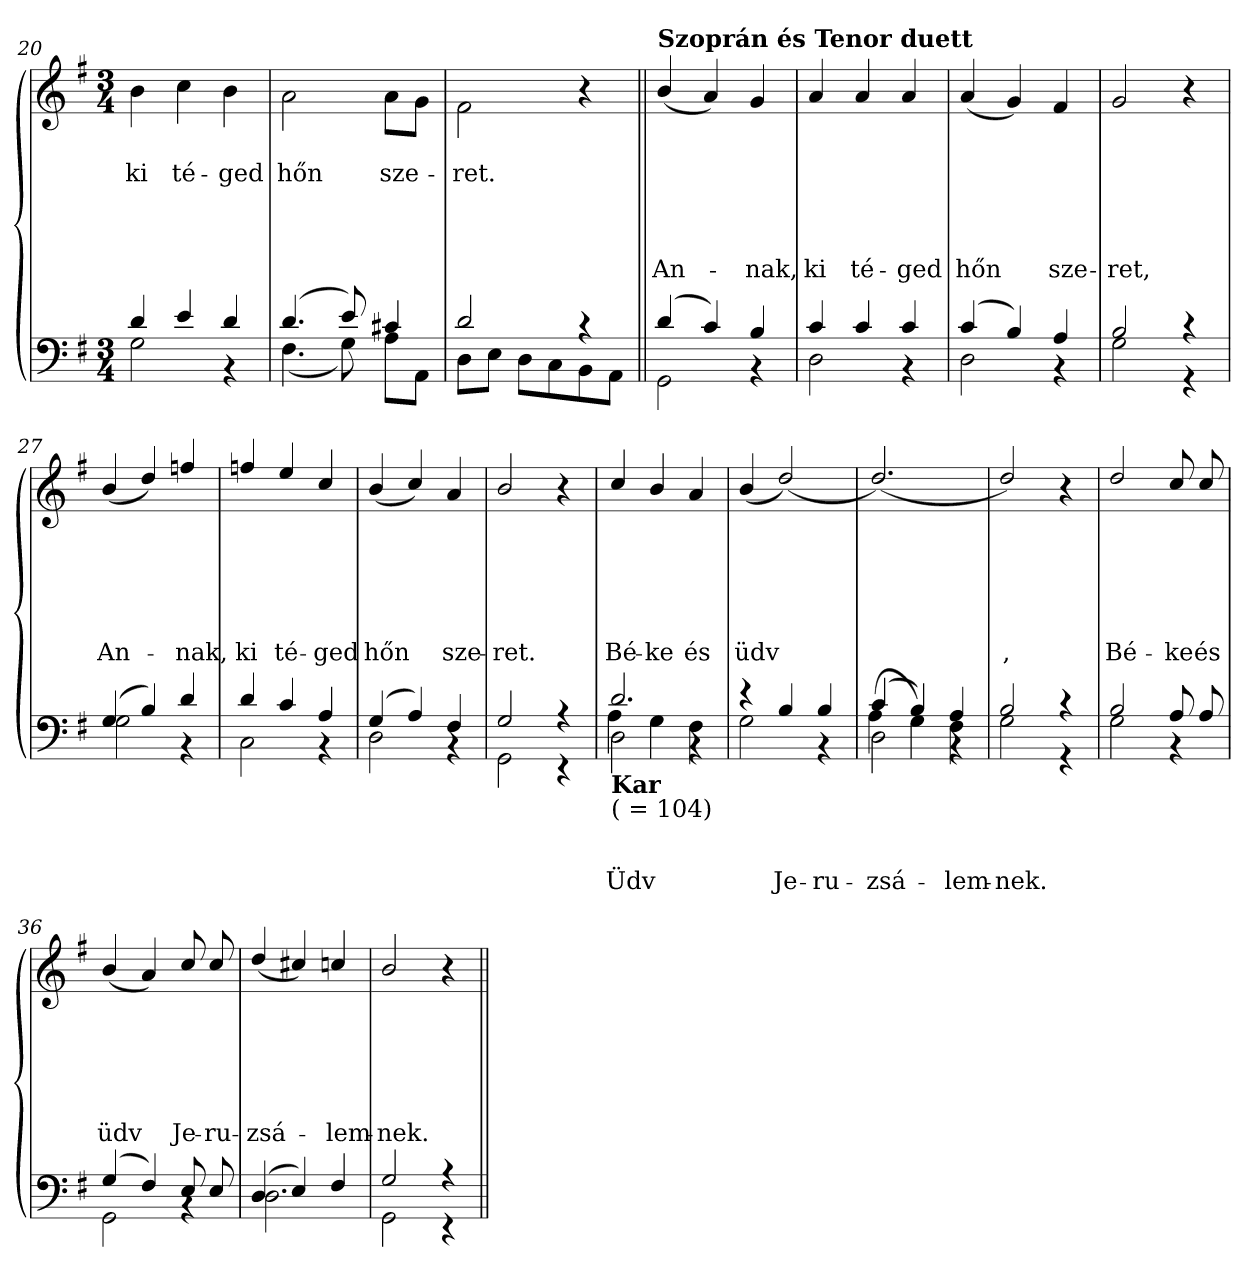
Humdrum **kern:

**kern	**text	**text	**text	**kern	**text	**text	**text	**text	**text	**text
*part2	*part2	*part2	*part2	*part1	*part1	*part1	*part1	*part1	*part1	*part1
*staff2	*staff2	*staff2	*staff2	*staff1	*staff1	*staff1	*staff1	*staff1	*staff1	*staff1
*clefF4	*	*	*	*clefG2	*	*	*	*	*	*
*k[f#]	*	*	*	*k[f#]	*	*	*	*	*	*
*e:	*	*	*	*e:	*	*	*	*	*	*
*M3/4	*	*	*	*M3/4	*	*	*	*	*	*
=20	=20	=20	=20	=20	=20	=20	=20	=20	=20	=20
*^	*	*	*	*	*	*	*	*	*	*
!	!	!	!	!	!	!	!LO:LY:b	!	!	!	!
4d/	2G\	.	.	.	4b\	.	ki	.	.	.	.
!	!	!	!	!	!	!	!LO:LY:b	!	!	!	!
4e/	.	.	.	.	4cc\	.	té-	.	.	.	.
!	!	!	!	!	!	!	!LO:LY:b	!	!	!	!
4d/	4rBB	.	.	.	4b\	.	-ged	.	.	.	.
=21	=21	=21	=21	=21	=21	=21	=21	=21	=21	=21	=21
!	!	!	!	!	!	!	!LO:LY:b	!	!	!	!
(>4.d/	(<4.F#\	.	.	.	2a\	.	hőn	.	.	.	.
8e/)	8G\)	.	.	.	.	.	.	.	.	.	.
!	!	!	!	!	!	!	!LO:LY:b	!	!	!	!
4c#X/	8A\L	.	.	.	8a\L	.	sze-	.	.	.	.
.	8AA\J	.	.	.	8g\J	.	.	.	.	.	.
=22	=22	=22	=22	=22	=22	=22	=22	=22	=22	=22	=22
!	!	!	!	!	!	!	!LO:LY:b	!	!	!	!
2d/	8D\L	.	.	.	2f#\	.	-ret.	.	.	.	.
.	8E\J	.	.	.	.	.	.	.	.	.	.
.	8D\L	.	.	.	.	.	.	.	.	.	.
.	8C\	.	.	.	.	.	.	.	.	.	.
4rc	8BB\	.	.	.	4r	.	.	.	.	.	.
.	8AA\J	.	.	.	.	.	.	.	.	.	.
!!LO:PB:g=z
=23||	=23||	=23||	=23||	=23||	=23||	=23||	=23||	=23||	=23||	=23||	=23||
!	!	!	!	!	!LO:TX:a:B:t=Szoprán és Tenor duett	!	!	!	!	!	!
!	!	!	!	!	!	!	!	!	!	!	!LO:LY:b
(>4d/	2GG\	.	.	.	(>4b/	.	.	.	.	.	An-
4c/)	.	.	.	.	4a/)	.	.	.	.	.	.
!	!	!	!	!	!	!	!	!	!	!	!LO:LY:b
4B/	4rBB	.	.	.	4g/	.	.	.	.	.	-nak,
=24	=24	=24	=24	=24	=24	=24	=24	=24	=24	=24	=24
!	!	!	!	!	!	!	!	!	!	!	!LO:LY:b
4c/	2D\	.	.	.	4a/	.	.	.	.	.	ki
!	!	!	!	!	!	!	!	!	!	!	!LO:LY:b
4c/	.	.	.	.	4a/	.	.	.	.	.	té-
!	!	!	!	!	!	!	!	!	!	!	!LO:LY:b
4c/	4rBB	.	.	.	4a/	.	.	.	.	.	-ged
=25	=25	=25	=25	=25	=25	=25	=25	=25	=25	=25	=25
!	!	!	!	!	!	!	!	!	!	!	!LO:LY:b
(>4c/	2D\	.	.	.	(>4a/	.	.	.	.	.	hőn
4B/)	.	.	.	.	4g/)	.	.	.	.	.	.
!	!	!	!	!	!	!	!	!	!	!	!LO:LY:b
4A/	4rBB	.	.	.	4f#/	.	.	.	.	.	sze-
=26	=26	=26	=26	=26	=26	=26	=26	=26	=26	=26	=26
!	!	!	!	!	!	!	!	!	!	!	!LO:LY:b
2B/	2G\	.	.	.	2g/	.	.	.	.	.	-ret,
4r	4r	.	.	.	4r	.	.	.	.	.	.
=27	=27	=27	=27	=27	=27	=27	=27	=27	=27	=27	=27
!	!	!	!	!	!	!	!	!	!	!	!LO:LY:b
(>4G/	2G\	.	.	.	(>4b/	.	.	.	.	.	An-
4B/)	.	.	.	.	4dd/)	.	.	.	.	.	.
!	!	!	!	!	!	!	!	!	!	!	!LO:LY:b
4d/	4rBB	.	.	.	4ffn/	.	.	.	.	.	-nak,
=28	=28	=28	=28	=28	=28	=28	=28	=28	=28	=28	=28
!	!	!	!	!	!	!	!	!	!	!	!LO:LY:b
4d/	2C\	.	.	.	4ffn/	.	.	.	.	.	ki
!	!	!	!	!	!	!	!	!	!	!	!LO:LY:b
4c/	.	.	.	.	4ee/	.	.	.	.	.	té-
!	!	!	!	!	!	!	!	!	!	!	!LO:LY:b
4A/	4rBB	.	.	.	4cc/	.	.	.	.	.	-ged
=29	=29	=29	=29	=29	=29	=29	=29	=29	=29	=29	=29
!	!	!	!	!	!	!	!	!	!	!	!LO:LY:b
(>4G/	2D\	.	.	.	(>4b/	.	.	.	.	.	hőn
4A/)	.	.	.	.	4cc/)	.	.	.	.	.	.
!	!	!	!	!	!	!	!	!	!	!	!LO:LY:b
4F#/	4rBB	.	.	.	4a/	.	.	.	.	.	sze-
=30	=30	=30	=30	=30	=30	=30	=30	=30	=30	=30	=30
!	!	!	!	!	!	!	!	!	!	!	!LO:LY:b
2G/	2GG\	.	.	.	2b/	.	.	.	.	.	-ret.
4r	4r	.	.	.	4r	.	.	.	.	.	.
*v	*v	*	*	*	*	*	*	*	*	*	*
!!LO:LB:g=z
=31	=31	=31	=31	=31	=31	=31	=31	=31	=31	=31
*^	*	*	*	*	*	*	*	*	*	*
!	!	!	!	!LO:LY:a	!	!	!	!	!	!	!
*	*^	*	*	*	*	*	*	*	*	*	*
!LO:TX:b:B:t=Kar	!	!	!	!	!	!	!	!	!	!	!	!
!LO:TX:b:t=(    = 104)	!	!	!	!	!	!	!	!	!	!	!	!
!	!	!	!	!	!	!	!	!	!	!	!	!LO:LY:b
2.d/	2D\	4A\	.	.	Üdv	4cc/	.	.	.	.	.	Bé-
!	!	!	!	!	!	!	!	!	!	!	!	!LO:LY:b
.	.	4G\	.	.	.	4b/	.	.	.	.	.	-ke
!	!	!	!	!	!	!	!	!	!	!	!	!LO:LY:b
.	4rBB	4F#\	.	.	.	4a/	.	.	.	.	.	és
*	*v	*v	*	*	*	*	*	*	*	*	*	*
=32	=32	=32	=32	=32	=32	=32	=32	=32	=32	=32	=32
*	*^	*	*	*	*	*	*	*	*	*	*
!	!	!	!	!	!	!	!	!	!	!	!	!LO:LY:b
*	*v	*v	*	*	*	*	*	*	*	*	*	*
4rd	2G\	.	.	.	(>4b/	.	.	.	.	.	üdv
!	!	!	!	!LO:LY:a	!	!	!	!	!	!	!
4B/	.	.	.	Je-	(>2dd/)	.	.	.	.	.	.
!	!	!	!	!LO:LY:a	!	!	!	!	!	!	!
4B/	4rBB	.	.	-ru-	.	.	.	.	.	.	.
*v	*v	*	*	*	*	*	*	*	*	*	*
=33	=33	=33	=33	=33	=33	=33	=33	=33	=33	=33
*^	*	*	*	*	*	*	*	*	*	*
!	!	!	!	!LO:LY:a	!	!	!	!	!	!	!
*	*^	*	*	*	*	*	*	*	*	*	*
(>4c/	2D\	(4A\	.	.	-zsá-	(>2.dd/)	.	.	.	.	.	.
4B/)	.	4G\)	.	.	.	.	.	.	.	.	.	.
!	!	!	!	!	!LO:LY:a	!	!	!	!	!	!	!
4A/	4rBB	4F#\	.	.	-lem-	.	.	.	.	.	.	.
*v	*v	*v	*	*	*	*	*	*	*	*	*	*
=34	=34	=34	=34	=34	=34	=34	=34	=34	=34	=34
*^	*	*	*	*	*	*	*	*	*	*
*	*^	*	*	*	*	*	*	*	*	*	*
!	!	!	!	!	!LO:LY:a	!	!	!	!	!	!	!
*	*v	*v	*	*	*	*	*	*	*	*	*	*
*	*^	*	*	*	*	*	*	*	*	*	*
!	!	!	!	!	!	!	!	!	!	!	!	!LO:LY:b
*	*v	*v	*	*	*	*	*	*	*	*	*	*
2B/	2G\	.	.	-nek.	2dd/)	.	.	.	.	.	,
4r	4r	.	.	.	4r	.	.	.	.	.	.
=35	=35	=35	=35	=35	=35	=35	=35	=35	=35	=35	=35
!	!	!	!	!	!	!	!	!	!	!	!LO:LY:b
2B/	2G\	.	.	.	2dd/	.	.	.	.	.	Bé-
!	!	!	!	!	!	!	!	!	!	!	!LO:LY:b
8A/	4rBB	.	.	.	8cc/	.	.	.	.	.	-ke
!	!	!	!	!	!	!	!	!	!	!	!LO:LY:b
8A/	.	.	.	.	8cc/	.	.	.	.	.	és
=36	=36	=36	=36	=36	=36	=36	=36	=36	=36	=36	=36
!	!	!	!	!	!	!	!	!	!	!	!LO:LY:b
(>4G/	2GG\	.	.	.	(>4b/	.	.	.	.	.	üdv
4F#/)	.	.	.	.	4a/)	.	.	.	.	.	.
!	!	!	!	!	!	!	!	!	!	!	!LO:LY:b
8E/	4rAA	.	.	.	8cc/	.	.	.	.	.	Je-
!	!	!	!	!	!	!	!	!	!	!	!LO:LY:b
8E/	.	.	.	.	8cc/	.	.	.	.	.	-ru-
=37	=37	=37	=37	=37	=37	=37	=37	=37	=37	=37	=37
!	!	!	!	!	!	!	!	!	!	!	!LO:LY:b
(>4D/	2.D\	.	.	.	(>4dd/	.	.	.	.	.	-zsá-
4E/)	.	.	.	.	4cc#X/)	.	.	.	.	.	.
!	!	!	!	!	!	!	!	!	!	!	!LO:LY:b
4F#/	.	.	.	.	4cc/	.	.	.	.	.	-lem-
=38	=38	=38	=38	=38	=38	=38	=38	=38	=38	=38	=38
!	!	!	!	!	!	!	!	!	!	!	!LO:LY:b
2G/	2GG\	.	.	.	2b/	.	.	.	.	.	-nek.
4r	4r	.	.	.	4r	.	.	.	.	.	.
*v	*v	*	*	*	*	*	*	*	*	*	*
=||	=||	=||	=||	=||	=||	=||	=||	=||	=||	=||
*-	*-	*-	*-	*-	*-	*-	*-	*-	*-	*-
